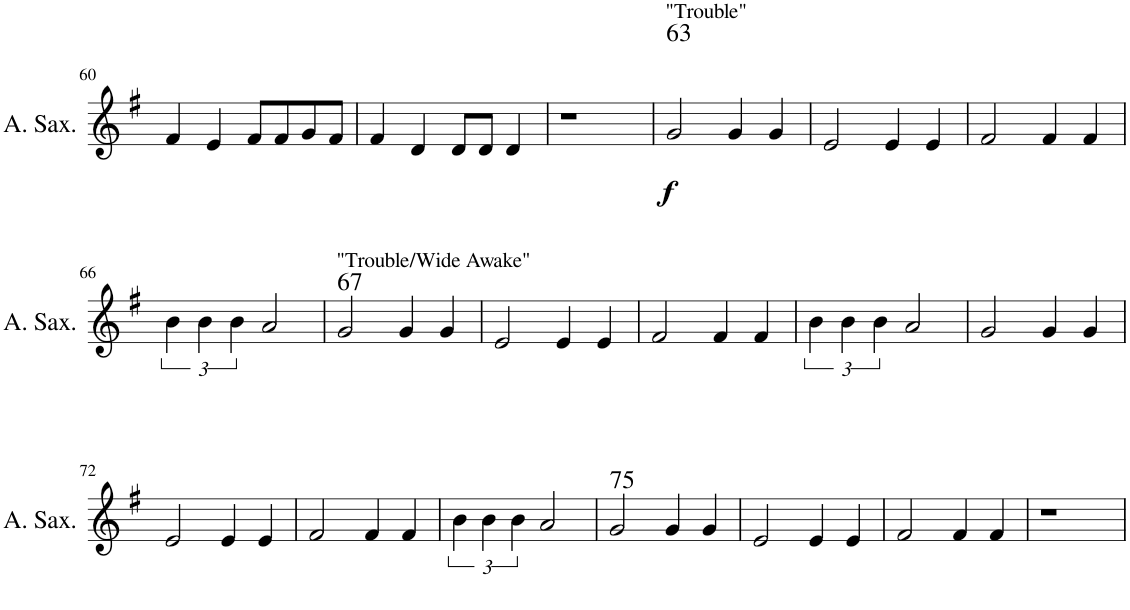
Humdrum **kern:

**kern	**dynam
*part1	*part1
*staff1	*staff1
*I"Alto Saxophone	*
*I'A. Sax.	*
!!LO:PB:g=z
*clefG2	*
*Trd5c9	*
*k[f#]	*
*M4/4	*
=60	=60
4f#/	.
4e/	.
8f#/L	.
8f#/	.
8g/	.
8f#/J	.
=61	=61
4f#/	.
4d/	.
8d/L	.
8d/J	.
4d/	.
=62	=62
1r	.
=63	=63
!LO:TX:a:t=63	!
!LO:TX:a:t="Trouble"	!
!	!LO:DY:b
2g/	f
4g/	.
4g/	.
=64	=64
2e/	.
4e/	.
4e/	.
=65	=65
2f#/	.
4f#/	.
4f#/	.
!!LO:LB:g=z
=66	=66
6b\	.
6b\	.
6b\	.
2a/	.
=67	=67
!LO:TX:a:t=67	!
!LO:TX:a:t="Trouble/Wide Awake"	!
2g/	.
4g/	.
4g/	.
=68	=68
2e/	.
4e/	.
4e/	.
=69	=69
2f#/	.
4f#/	.
4f#/	.
=70	=70
6b\	.
6b\	.
6b\	.
2a/	.
=71	=71
2g/	.
4g/	.
4g/	.
!!LO:LB:g=z
=72	=72
2e/	.
4e/	.
4e/	.
=73	=73
2f#/	.
4f#/	.
4f#/	.
=74	=74
6b\	.
6b\	.
6b\	.
2a/	.
=75	=75
!LO:TX:a:t=75	!
2g/	.
4g/	.
4g/	.
=76	=76
2e/	.
4e/	.
4e/	.
=77	=77
2f#/	.
4f#/	.
4f#/	.
=78	=78
1r	.
=	=
*-	*-
